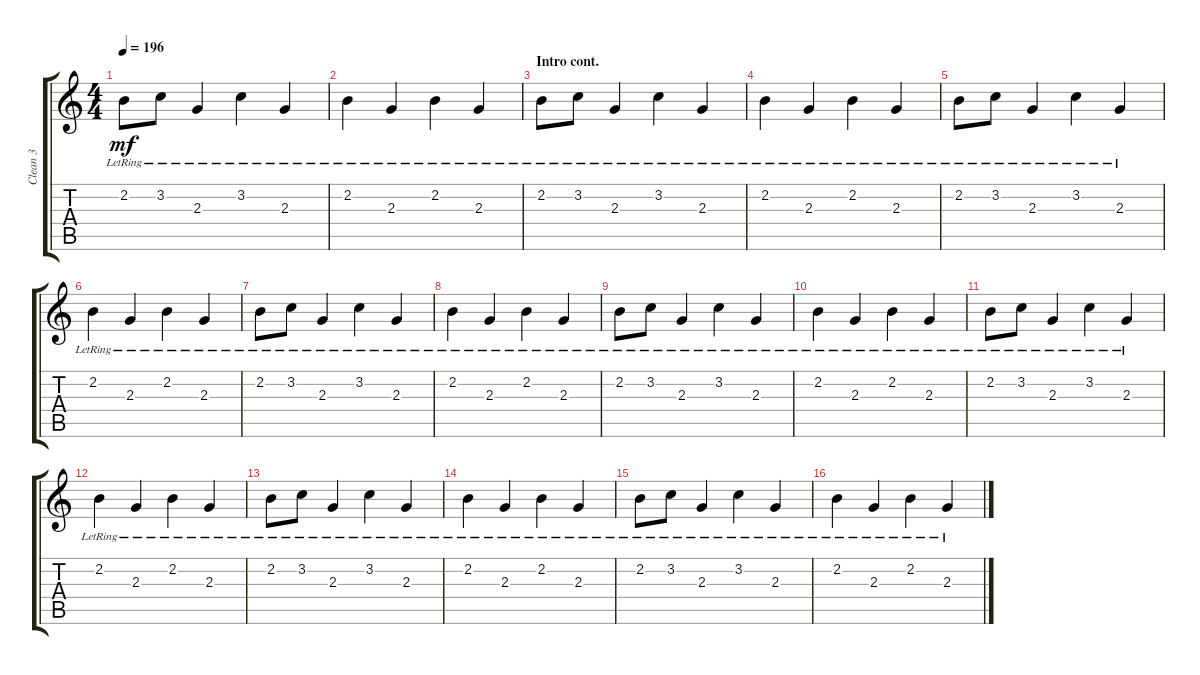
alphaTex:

\track ("Clean 3" "Clean 3") {instrument electricguitarclean}
\staff {score tabs}
\tuning (D4 A3 F3 C3 G2 C2) {hide}
\ts (4 4)
\tempo 196
\clef g2
\ks aminor
2.2{lr}.8{dy mf} 3.2{lr}.8 2.3{lr}.4 3.2{lr}.4 2.3{lr}.4 |
2.2{lr}.4 2.3{lr}.4 2.2{lr}.4 2.3{lr}.4 |
\section ("" "Intro cont.")
2.2{lr}.8 3.2{lr}.8 2.3{lr}.4 3.2{lr}.4 2.3{lr}.4 |
2.2{lr}.4 2.3{lr}.4 2.2{lr}.4 2.3{lr}.4 |
2.2{lr}.8 3.2{lr}.8 2.3{lr}.4 3.2{lr}.4 2.3{lr}.4 |
2.2{lr}.4 2.3{lr}.4 2.2{lr}.4 2.3{lr}.4 |
2.2{lr}.8 3.2{lr}.8 2.3{lr}.4 3.2{lr}.4 2.3{lr}.4 |
2.2{lr}.4 2.3{lr}.4 2.2{lr}.4 2.3{lr}.4 |
2.2{lr}.8 3.2{lr}.8 2.3{lr}.4 3.2{lr}.4 2.3{lr}.4 |
2.2{lr}.4 2.3{lr}.4 2.2{lr}.4 2.3{lr}.4 |
2.2{lr}.8 3.2{lr}.8 2.3{lr}.4 3.2{lr}.4 2.3{lr}.4 |
2.2{lr}.4 2.3{lr}.4 2.2{lr}.4 2.3{lr}.4 |
2.2{lr}.8 3.2{lr}.8 2.3{lr}.4 3.2{lr}.4 2.3{lr}.4 |
2.2{lr}.4 2.3{lr}.4 2.2{lr}.4 2.3{lr}.4 |
2.2{lr}.8 3.2{lr}.8 2.3{lr}.4 3.2{lr}.4 2.3{lr}.4 |
2.2{lr}.4 2.3{lr}.4 2.2{lr}.4 2.3{lr}.4
